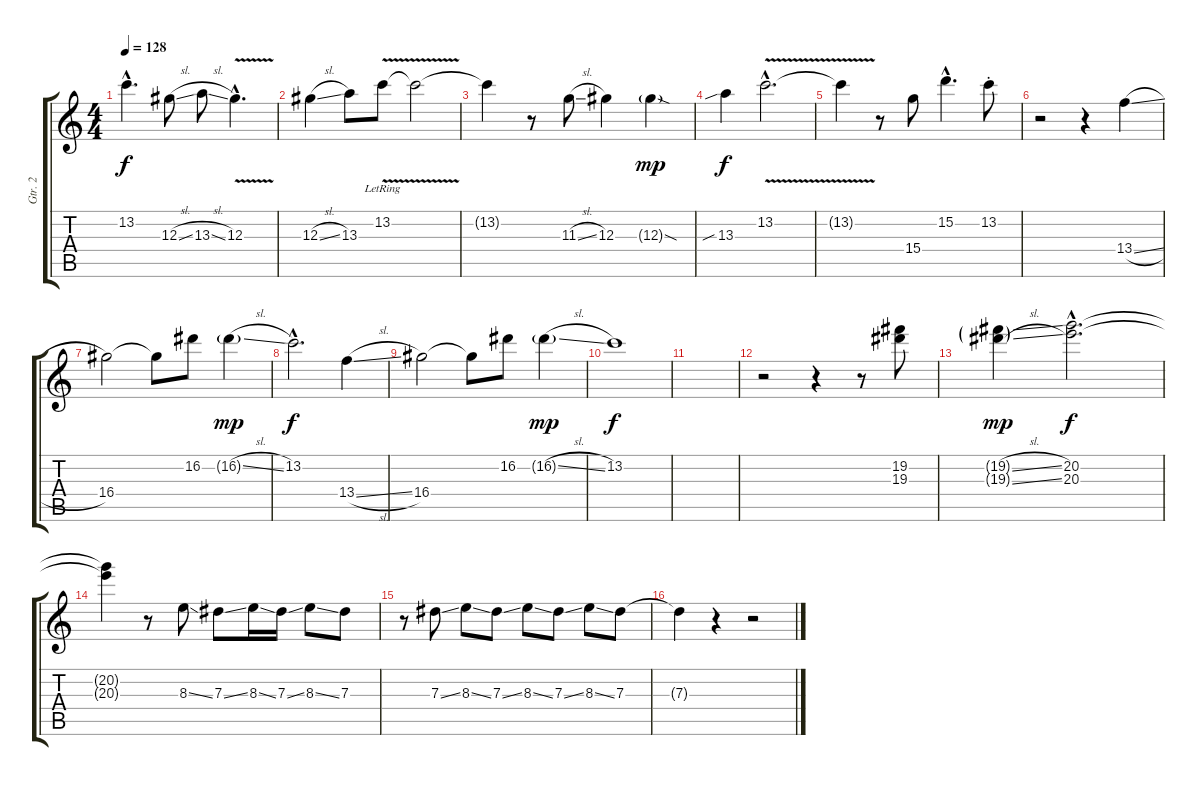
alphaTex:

\track ("Gtr. 2" "Gtr. 2") {instrument electricguitarjazz}
\staff {score tabs}
\tuning (E4 B3 Ab3 E3 B2 E2) {hide}
\ts (4 4)
\tempo 128
\clef g2
\ks c
13.2{hac t}.4{d dy f} 12.3{sl}.8 13.3{sl}.8 12.3{v hac}.4{d} |
12.3{sl}.4 13.3.8 13.2{v lr}.8 13.2{t}.2 |
13.2{t}.4 r.8 11.3{sl}.8 12.3.4 12.3{sod g}.4{dy mp} |
13.3{sib}.4{dy f} 13.2{v hac}.2{d} |
13.2{t}.4 r.8 15.4.8 15.2{hac}.4{d} 13.2{st}.8 |
r.2 r.4 13.4{sl}.4 |
16.4.2 16.4{t}.8 16.2.8 16.2{sl g}.4{dy mp} |
13.2{hac}.2{d dy f} 13.4{sl}.4 |
16.4.2 16.4{t}.8 16.2.8 16.2{sl g}.4{dy mp} |
13.2.1{dy f} |
|
r.2 r.4 r.8 (19.2 19.3).8 |
(19.2{sl g} 19.3{sl g}).4{dy mp} (20.2{hac} 20.3{hac}).2{d dy f} |
(20.2{t} 20.3{t}).4 r.8 8.3{ss}.8 7.3{ss}.8 8.3{ss}.16 7.3{ss}.16 8.3{ss}.8 7.3.8 |
r.8 7.3{ss}.8 8.3{ss}.8 7.3{ss}.8 8.3{ss}.8 7.3{ss}.8 8.3{ss}.8 7.3.8 |
7.3{t}.4 r.4 r.2
